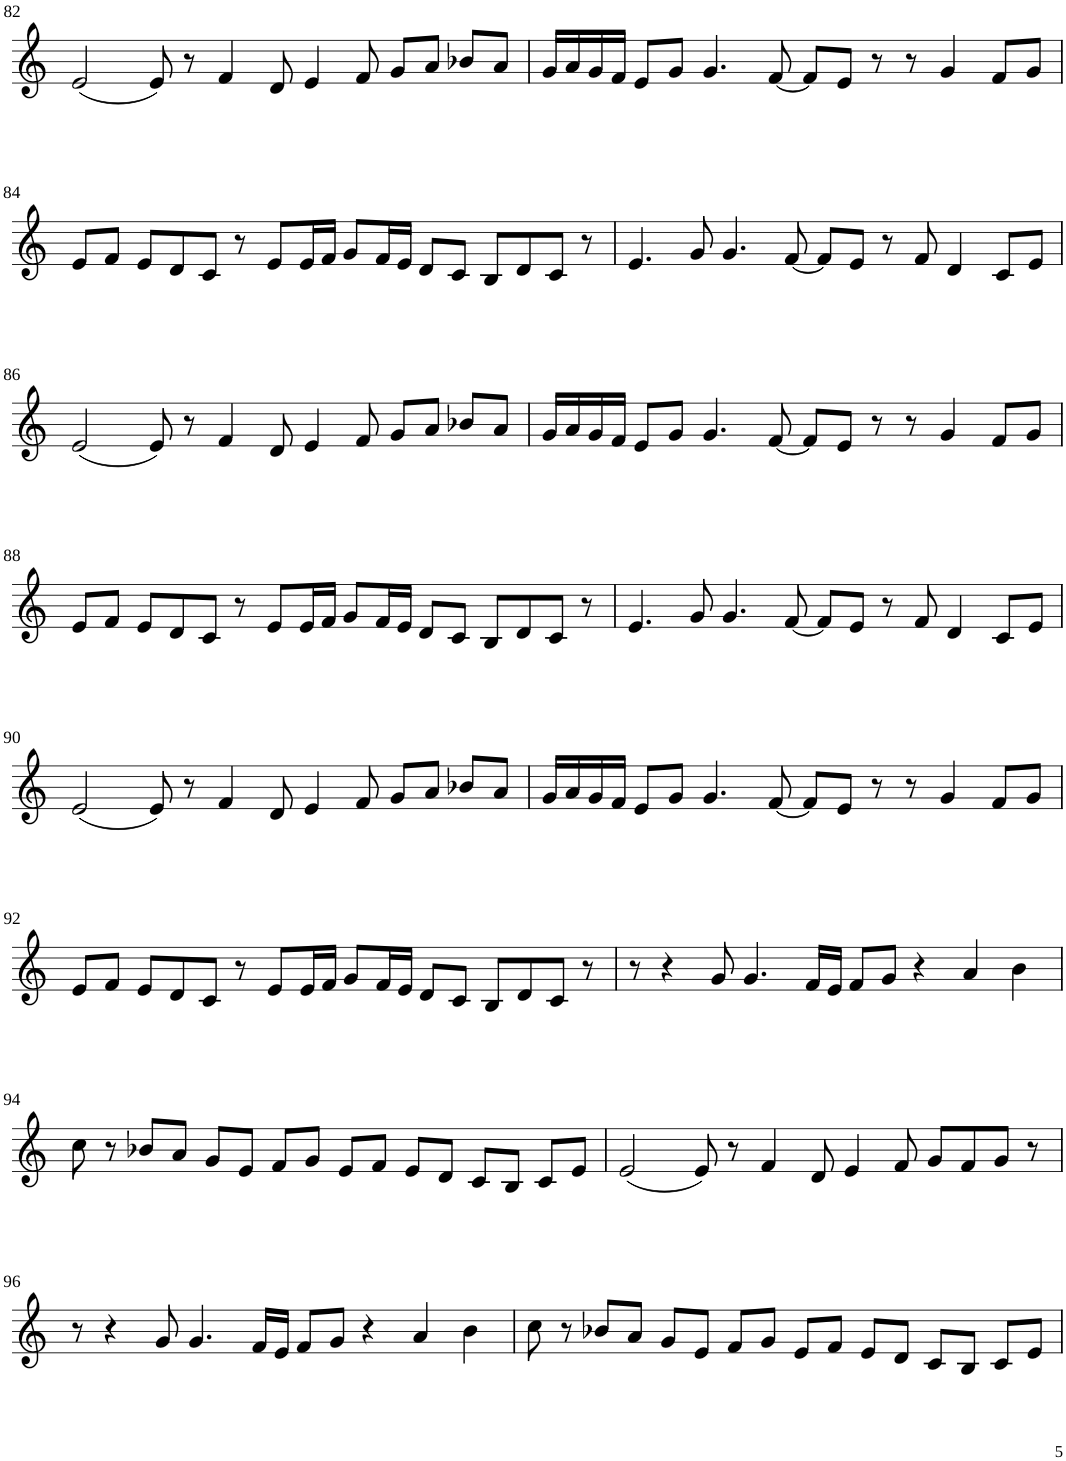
**kern
*part1
*staff1
*I"Violin
!!LO:PB:g=z
*clefG2
*k[]
*M8/4
=82
(2e/
8e/)
8r
4f/
8d/
4e/
8f/
8g/L
8a/J
8b-X/L
8a/J
=83
16g/LL
16a/
16g/
16f/JJ
8e/L
8g/J
4.g/
[8f/
8f/L]
8e/J
8r
8r
4g/
8f/L
8g/J
!!LO:LB:g=z
=84
8e/L
8f/J
8e/L
8d/
8c/J
8r
8e/L
16e/L
16f/JJ
8g/L
16f/L
16e/JJ
8d/L
8c/J
8B/L
8d/
8c/J
8r
=85
4.e/
8g/
4.g/
[8f/
8f/L]
8e/J
8r
8f/
4d/
8c/L
8e/J
!!LO:LB:g=z
=86
(2e/
8e/)
8r
4f/
8d/
4e/
8f/
8g/L
8a/J
8b-X/L
8a/J
=87
16g/LL
16a/
16g/
16f/JJ
8e/L
8g/J
4.g/
[8f/
8f/L]
8e/J
8r
8r
4g/
8f/L
8g/J
!!LO:LB:g=z
=88
8e/L
8f/J
8e/L
8d/
8c/J
8r
8e/L
16e/L
16f/JJ
8g/L
16f/L
16e/JJ
8d/L
8c/J
8B/L
8d/
8c/J
8r
=89
4.e/
8g/
4.g/
[8f/
8f/L]
8e/J
8r
8f/
4d/
8c/L
8e/J
!!LO:LB:g=z
=90
(2e/
8e/)
8r
4f/
8d/
4e/
8f/
8g/L
8a/J
8b-X/L
8a/J
=91
16g/LL
16a/
16g/
16f/JJ
8e/L
8g/J
4.g/
[8f/
8f/L]
8e/J
8r
8r
4g/
8f/L
8g/J
!!LO:LB:g=z
=92
8e/L
8f/J
8e/L
8d/
8c/J
8r
8e/L
16e/L
16f/JJ
8g/L
16f/L
16e/JJ
8d/L
8c/J
8B/L
8d/
8c/J
8r
=93
8r
4r
8g/
4.g/
16f/LL
16e/JJ
8f/L
8g/J
4r
4a/
4b\
!!LO:LB:g=z
=94
8cc\
8r
8b-X/L
8a/J
8g/L
8e/J
8f/L
8g/J
8e/L
8f/J
8e/L
8d/J
8c/L
8B/J
8c/L
8e/J
=95
(2e/
8e/)
8r
4f/
8d/
4e/
8f/
8g/L
8f/
8g/J
8r
!!LO:LB:g=z
=96
8r
4r
8g/
4.g/
16f/LL
16e/JJ
8f/L
8g/J
4r
4a/
4b\
=97
8cc\
8r
8b-X/L
8a/J
8g/L
8e/J
8f/L
8g/J
8e/L
8f/J
8e/L
8d/J
8c/L
8B/J
8c/L
8e/J
=
*-
